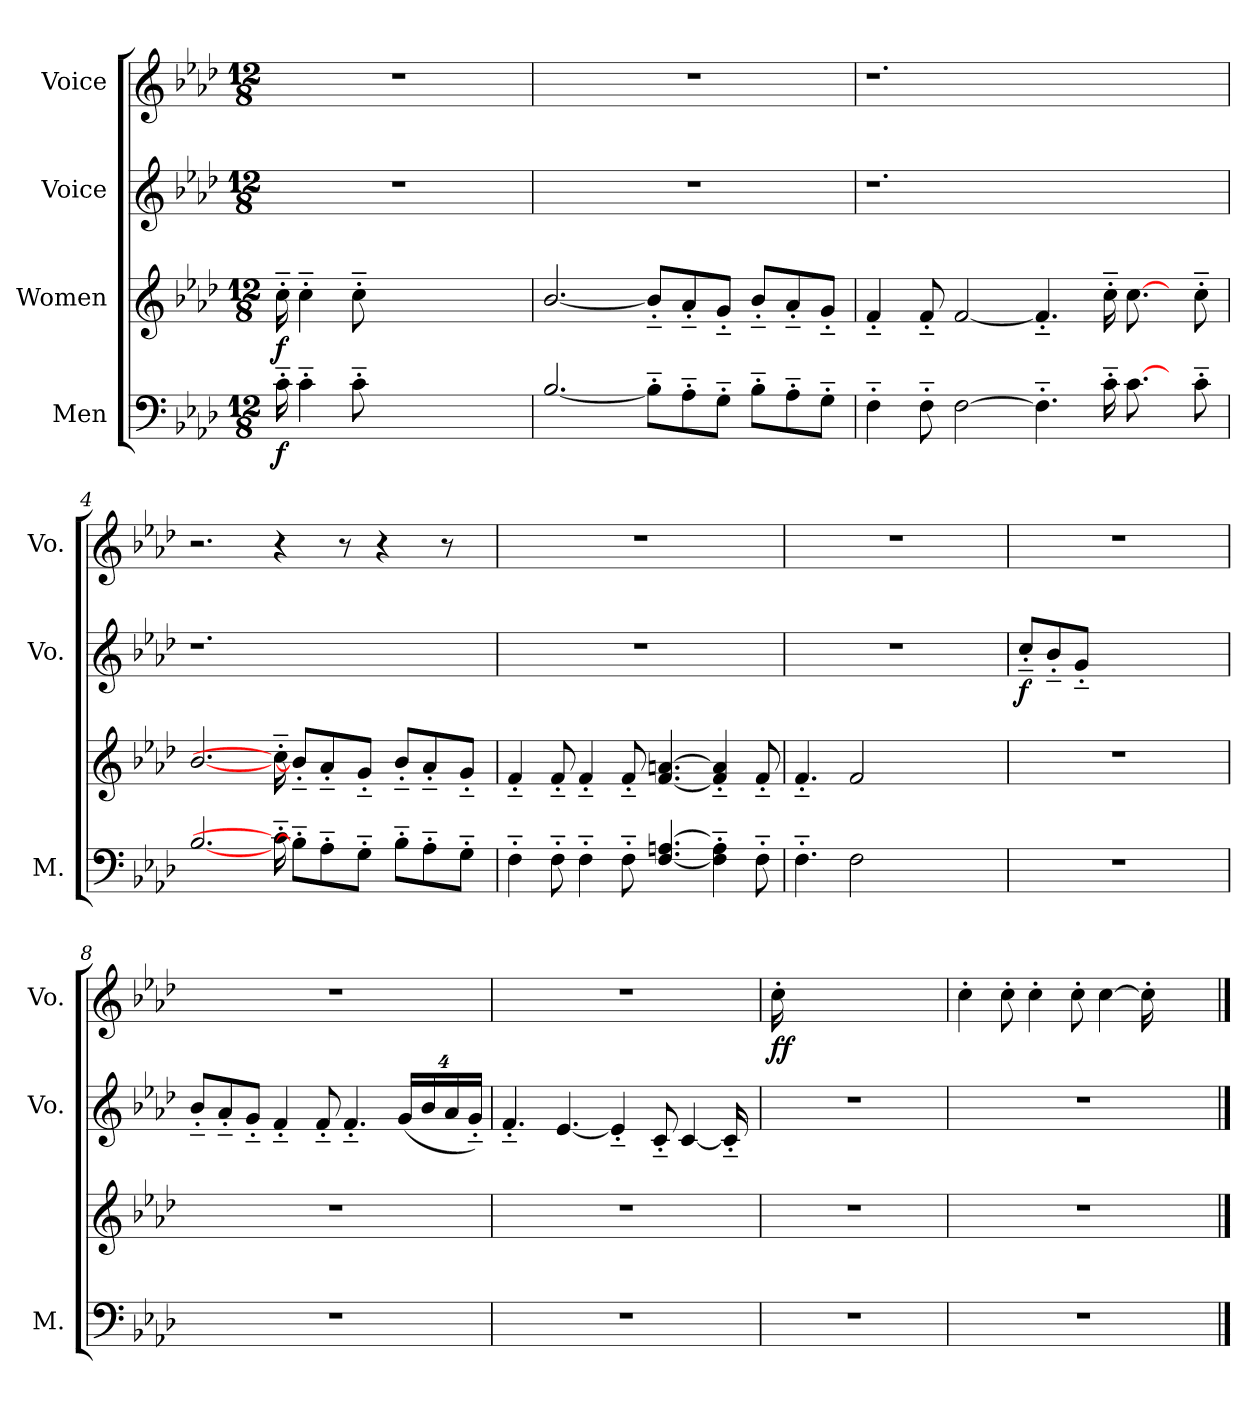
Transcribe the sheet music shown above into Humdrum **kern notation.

**kern	**dynam	**kern	**dynam	**kern	**dynam	**kern	**dynam
*part4	*part4	*part3	*part3	*part2	*part2	*part1	*part1
*staff4	*staff4	*staff3	*staff3	*staff2	*staff2	*staff1	*staff1
*I"Men	*	*I"Women	*	*I"Voice	*	*I"Voice	*
*I'M.	*	*	*	*I'Vo.	*	*I'Vo.	*
*clefF4	*	*clefG2	*	*clefG2	*	*clefG2	*
*k[b-e-a-d-]	*	*k[b-e-a-d-]	*	*k[b-e-a-d-]	*	*k[b-e-a-d-]	*
*M12/8	*	*M12/8	*	*M12/8	*	*M12/8	*
*MM100	*	*MM100	*	*MM100	*	*MM100	*
=1	=1	=1	=1	=1	=1	=1	=1
!	!LO:DY:b	!	!LO:DY:b	!	!	!	!
16c'~\	f	16cc'~\	f	1.r	.	1.r	.
4c'~\	.	4cc'~\	.	.	.	.	.
8c'~\	.	8cc'~\	.	.	.	.	.
1ryy	.	1ryy	.	.	.	.	.
16ryy	.	16ryy	.	.	.	.	.
=2	=2	=2	=2	=2	=2	=2	=2
[2.B-/	.	[2.b-/	.	1.r	.	1.r	.
8B-'~\L]	.	8b-'~/L]	.	.	.	.	.
8A-'~\	.	8a-'~/	.	.	.	.	.
8G'~\J	.	8g'~/J	.	.	.	.	.
8B-'~\L	.	8b-'~/L	.	.	.	.	.
8A-'~\	.	8a-'~/	.	.	.	.	.
8G'~\J	.	8g'~/J	.	.	.	.	.
=3	=3	=3	=3	=3	=3	=3	=3
4F'~\	.	4f'~/	.	1.r	.	1.r	.
8F'~\	.	8f'~/	.	.	.	.	.
[2F\	.	[2f/	.	.	.	.	.
4.F'~\]	.	4.f'~/]	.	.	.	.	.
16c'~\	.	16cc'~\	.	.	.	.	.
[8.c\	.	[8.cc\	.	.	.	.	.
16ryy	.	16ryy	.	8.ryy	.	8.ryy	.
8c'~\	.	8cc'~\	.	.	.	.	.
=4	=4	=4	=4	=4	=4	=4	=4
[2.B-/	.	[2.b-/	.	1.r	.	2.r	.
16c'~\]	.	16cc'~\]	.	.	.	4r	.
8B-'~\L]	.	8b-'~/L]	.	.	.	.	.
8A-'~\	.	8a-'~/	.	.	.	.	.
.	.	.	.	.	.	8r	.
8G'~\J	.	8g'~/J	.	.	.	.	.
.	.	.	.	.	.	4r	.
8B-'~\L	.	8b-'~/L	.	.	.	.	.
8A-'~\	.	8a-'~/	.	.	.	.	.
.	.	.	.	.	.	8r	.
8G'~\J	.	8g'~/J	.	.	.	.	.
.	.	.	.	16ryy	.	16ryy	.
!!LO:LB:g=z
=5	=5	=5	=5	=5	=5	=5	=5
4F'~\	.	4f'~/	.	1.r	.	1.r	.
8F'~\	.	8f'~/	.	.	.	.	.
4F'~\	.	4f'~/	.	.	.	.	.
8F'~\	.	8f'~/	.	.	.	.	.
[4.F/ [4.An/	.	[4.f/ [4.an/	.	.	.	.	.
4F\]'~ 4A\]'~	.	4f/]'~ 4a/]'~	.	.	.	.	.
8F'~\	.	8f'~/	.	.	.	.	.
=6	=6	=6	=6	=6	=6	=6	=6
4.F'~\	.	4.f'~/	.	1.r	.	1.r	.
2F\	.	2f/	.	.	.	.	.
2ryy	.	2ryy	.	.	.	.	.
8ryy	.	8ryy	.	.	.	.	.
=7	=7	=7	=7	=7	=7	=7	=7
!	!	!	!	!	!LO:DY:b	!	!
1.r	.	1.r	.	8cc'~/L	f	1.r	.
.	.	.	.	8b-'~/	.	.	.
.	.	.	.	8g'~/J	.	.	.
.	.	.	.	1ryy	.	.	.
.	.	.	.	8ryy	.	.	.
=8	=8	=8	=8	=8	=8	=8	=8
1.r	.	1.r	.	8b-'~/L	.	1.r	.
.	.	.	.	8a-'~/	.	.	.
.	.	.	.	8g'~/J	.	.	.
.	.	.	.	4f'~/	.	.	.
.	.	.	.	8f'~/	.	.	.
.	.	.	.	4.f'~/	.	.	.
*	*	*	*	*Xbrackettup	*	*	*
.	.	.	.	(<32%3g/L	.	.	.
.	.	.	.	32%3b-/	.	.	.
.	.	.	.	32%3a-/	.	.	.
.	.	.	.	32%3g'~/J)	.	.	.
!!LO:LB:g=z
=9	=9	=9	=9	=9	=9	=9	=9
1.r	.	1.r	.	4.f'~/	.	1.r	.
.	.	.	.	[4.e-/	.	.	.
.	.	.	.	4e-'~/]	.	.	.
.	.	.	.	8c'~/	.	.	.
.	.	.	.	[4c/	.	.	.
.	.	.	.	16c'~/]	.	.	.
.	.	.	.	16ryy	.	.	.
=10	=10	=10	=10	=10	=10	=10	=10
!	!	!	!	!	!	!	!LO:DY:b
1.r	.	1.r	.	1.r	.	16cc'\	ff
.	.	.	.	.	.	1ryy	.
.	.	.	.	.	.	4..ryy	.
=11	=11	=11	=11	=11	=11	=11	=11
1.r	.	1.r	.	1.r	.	4cc'\	.
.	.	.	.	.	.	8cc'\	.
.	.	.	.	.	.	4cc'\	.
.	.	.	.	.	.	8cc'\	.
.	.	.	.	.	.	[4cc\	.
.	.	.	.	.	.	16cc'\]	.
.	.	.	.	.	.	4..ryy	.
==	==	==	==	==	==	==	==
*-	*-	*-	*-	*-	*-	*-	*-
